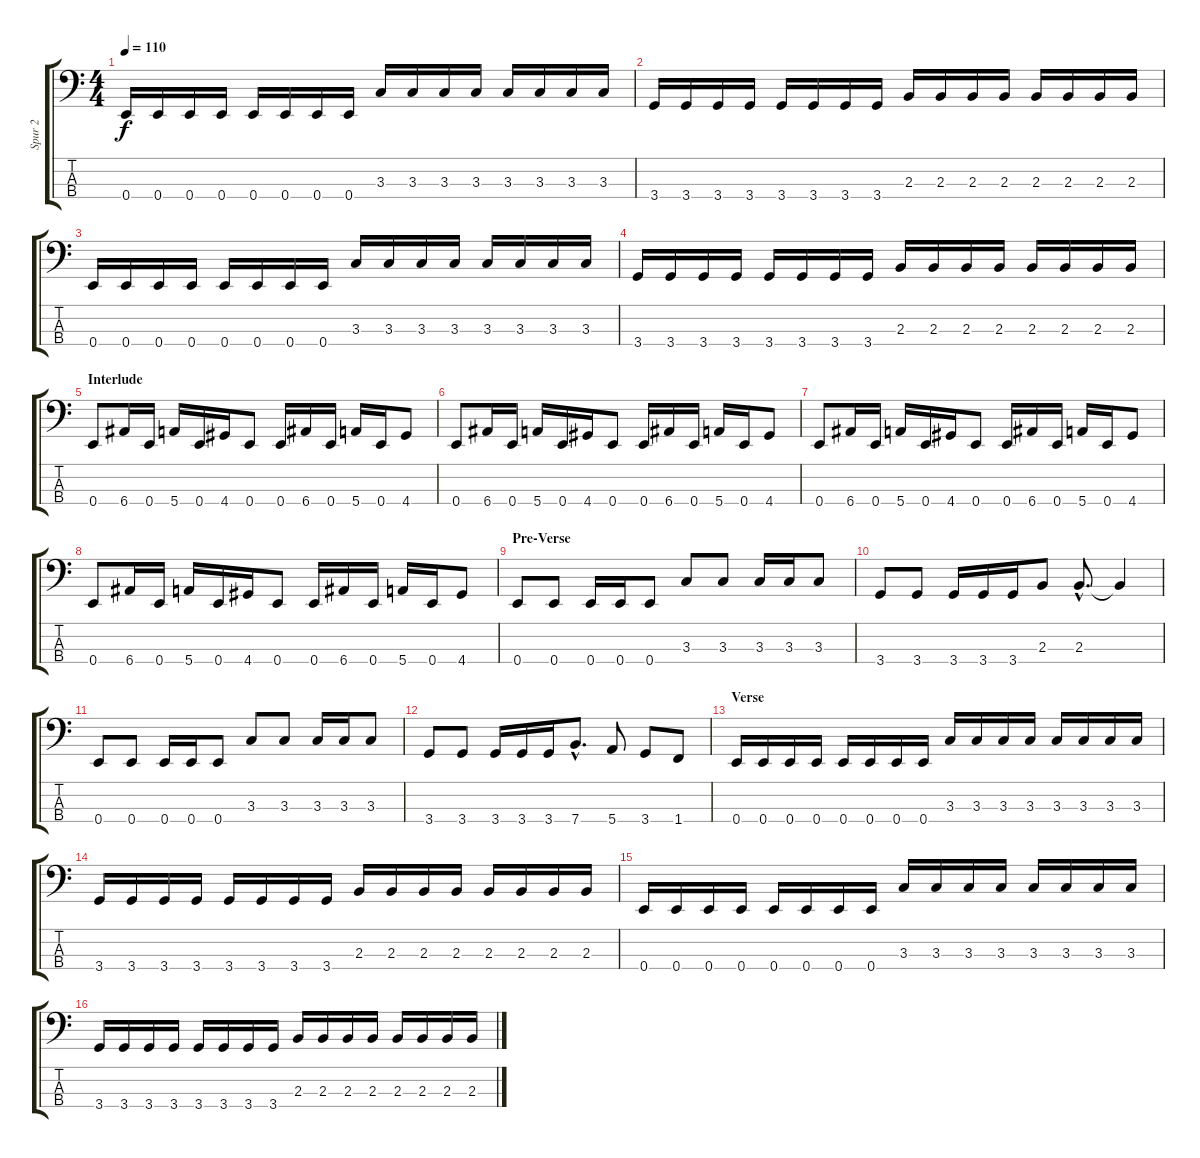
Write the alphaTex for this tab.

\track ("Spur 2" "Spur 2") {instrument electricbasspick}
\staff {score tabs}
\tuning (G2 D2 A1 E1) {hide}
\ts (4 4)
\tempo 110
\clef f4
\ks c
0.4.16{dy f} 0.4.16 0.4.16 0.4.16 0.4.16 0.4.16 0.4.16 0.4.16 3.3.16 3.3.16 3.3.16 3.3.16 3.3.16 3.3.16 3.3.16 3.3.16 |
3.4.16 3.4.16 3.4.16 3.4.16 3.4.16 3.4.16 3.4.16 3.4.16 2.3.16 2.3.16 2.3.16 2.3.16 2.3.16 2.3.16 2.3.16 2.3.16 |
0.4.16 0.4.16 0.4.16 0.4.16 0.4.16 0.4.16 0.4.16 0.4.16 3.3.16 3.3.16 3.3.16 3.3.16 3.3.16 3.3.16 3.3.16 3.3.16 |
3.4.16 3.4.16 3.4.16 3.4.16 3.4.16 3.4.16 3.4.16 3.4.16 2.3.16 2.3.16 2.3.16 2.3.16 2.3.16 2.3.16 2.3.16 2.3.16 |
\section ("" "Interlude")
0.4.8 6.4.16 0.4.16 5.4.16 0.4.16 4.4.16 0.4.8 0.4.16 6.4.16 0.4.16 5.4.16 0.4.16 4.4.8 |
0.4.8 6.4.16 0.4.16 5.4.16 0.4.16 4.4.16 0.4.8 0.4.16 6.4.16 0.4.16 5.4.16 0.4.16 4.4.8 |
0.4.8 6.4.16 0.4.16 5.4.16 0.4.16 4.4.16 0.4.8 0.4.16 6.4.16 0.4.16 5.4.16 0.4.16 4.4.8 |
0.4.8 6.4.16 0.4.16 5.4.16 0.4.16 4.4.16 0.4.8 0.4.16 6.4.16 0.4.16 5.4.16 0.4.16 4.4.8 |
\section ("" "Pre-Verse")
0.4.8 0.4.8 0.4.16 0.4.16 0.4.8 3.3.8 3.3.8 3.3.16 3.3.16 3.3.8 |
3.4.8 3.4.8 3.4.16 3.4.16 3.4.16 2.3.8 2.3{hac}.8{d} 2.3{t}.4 |
0.4.8 0.4.8 0.4.16 0.4.16 0.4.8 3.3.8 3.3.8 3.3.16 3.3.16 3.3.8 |
3.4.8 3.4.8 3.4.16 3.4.16 3.4.16 7.4{hac}.8{d} 5.4.8 3.4.8 1.4.8 |
\section ("" "Verse")
0.4.16 0.4.16 0.4.16 0.4.16 0.4.16 0.4.16 0.4.16 0.4.16 3.3.16 3.3.16 3.3.16 3.3.16 3.3.16 3.3.16 3.3.16 3.3.16 |
3.4.16 3.4.16 3.4.16 3.4.16 3.4.16 3.4.16 3.4.16 3.4.16 2.3.16 2.3.16 2.3.16 2.3.16 2.3.16 2.3.16 2.3.16 2.3.16 |
0.4.16 0.4.16 0.4.16 0.4.16 0.4.16 0.4.16 0.4.16 0.4.16 3.3.16 3.3.16 3.3.16 3.3.16 3.3.16 3.3.16 3.3.16 3.3.16 |
3.4.16 3.4.16 3.4.16 3.4.16 3.4.16 3.4.16 3.4.16 3.4.16 2.3.16 2.3.16 2.3.16 2.3.16 2.3.16 2.3.16 2.3.16 2.3.16
